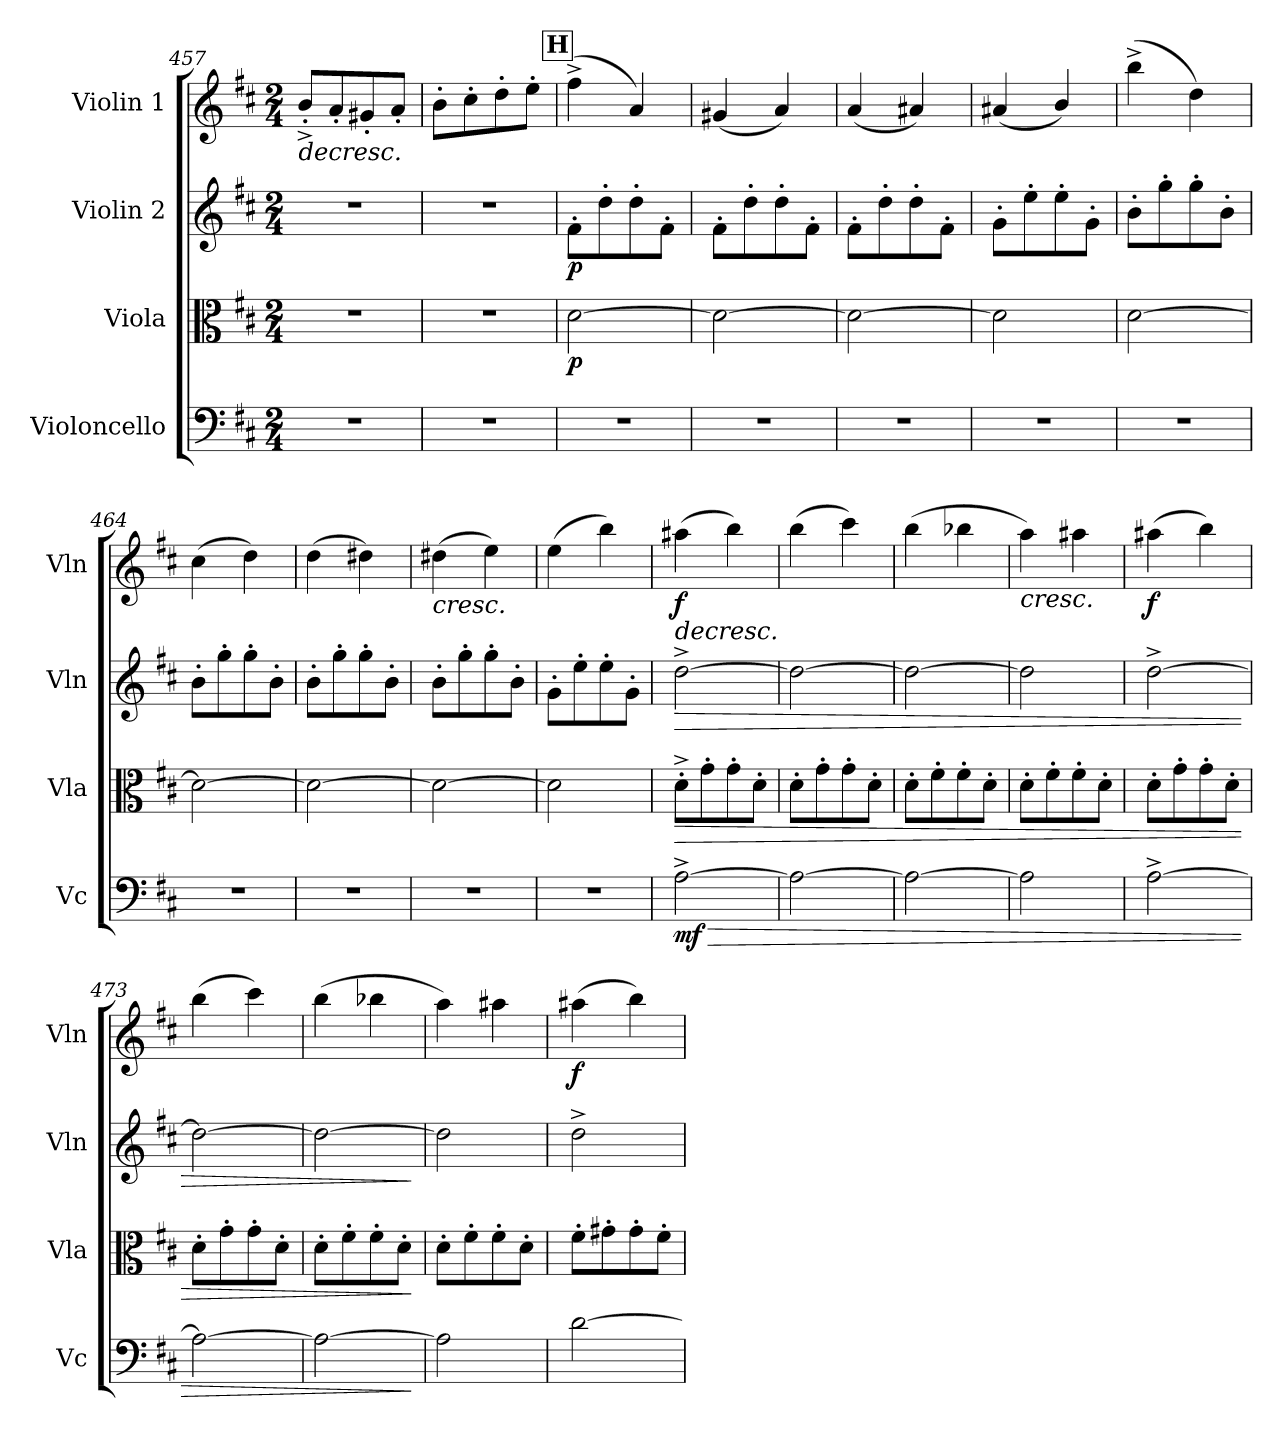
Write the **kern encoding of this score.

**kern	**dynam	**kern	**dynam	**kern	**dynam	**kern	**dynam
*part4	*part4	*part3	*part3	*part2	*part2	*part1	*part1
*staff4	*staff4	*staff3	*staff3	*staff2	*staff2	*staff1	*staff1
*I"Violoncello	*	*I"Viola	*	*I"Violin 2	*	*I"Violin 1	*
*I'Vc	*	*I'Vla	*	*I'Vln	*	*I'Vln	*
*clefF4	*	*clefC3	*	*clefG2	*	*clefG2	*
*k[f#c#]	*	*k[f#c#]	*	*k[f#c#]	*	*k[f#c#]	*
*M2/4	*	*M2/4	*	*M2/4	*	*M2/4	*
=457	=457	=457	=457	=457	=457	=457	=457
!	!	!	!	!	!	!	!LO:HP:b
2r	.	2r	.	2r	.	8b'^>/L	>
.	.	.	.	.	.	8a'/	.
.	.	.	.	.	.	8g#X'/	.
.	.	.	.	.	.	8a'/J	.
=458	=458	=458	=458	=458	=458	=458	=458
2r	.	2r	.	2r	.	8b'\L	.
.	.	.	.	.	.	8cc#'\	.
.	.	.	.	.	.	8dd'\	.
.	.	.	.	.	.	8ee'\J	.
!!LO:REH:place=s1:a:B:cj:fs=14:t=H
=459	=459	=459	=459	=459	=459	=459	=459
!	!	!	!LO:DY:b	!	!LO:DY:b	!	!LO:DY:b
!	!	!	!	!	!	!	!LO:DY:n=1:b
2r	.	[2d\	p	8f#'>\L	p	(4ff#^\	p other-dynamics
.	.	.	.	8dd'>\	.	.	.
.	.	.	.	8dd'>\	.	4a/)	.
.	.	.	.	8f#'>\J	.	.	.
=460	=460	=460	=460	=460	=460	=460	=460
2r	.	2d\_	.	8f#'>\L	.	(4g#X/	.
.	.	.	.	8dd'>\	.	.	.
.	.	.	.	8dd'>\	.	4a/)	.
.	.	.	.	8f#'>\J	.	.	.
=461	=461	=461	=461	=461	=461	=461	=461
2r	.	2d\_	.	8f#'>\L	.	(4a/	.
.	.	.	.	8dd'>\	.	.	.
.	.	.	.	8dd'>\	.	4a#X/)	.
.	.	.	.	8f#'>\J	.	.	.
=462	=462	=462	=462	=462	=462	=462	=462
2r	.	2d\]	.	8g'\L	.	(4a#X/	.
.	.	.	.	8ee'\	.	.	.
.	.	.	.	8ee'\	.	4b/)	.
.	.	.	.	8g'\J	.	.	.
=463	=463	=463	=463	=463	=463	=463	=463
2r	.	[2d\	.	8b'\L	.	(4bb^\	.
.	.	.	.	8gg'\	.	.	.
.	.	.	.	8gg'\	.	4dd\)	.
.	.	.	.	8b'\J	.	.	.
!!LO:LB:g=z
=464	=464	=464	=464	=464	=464	=464	=464
2r	.	2d\_	.	8b'\L	.	(4cc#\	.
.	.	.	.	8gg'\	.	.	.
.	.	.	.	8gg'\	.	4dd\)	.
.	.	.	.	8b'\J	.	.	.
!!LO:LB:g=z
=465	=465	=465	=465	=465	=465	=465	=465
2r	.	2d\_	.	8b'\L	.	(4dd\	.
.	.	.	.	8gg'\	.	.	.
.	.	.	.	8gg'\	.	4dd#X\)	.
.	.	.	.	8b'\J	.	.	.
=466	=466	=466	=466	=466	=466	=466	=466
!	!	!	!	!	!	!	!LO:HP:b
2r	.	2d\_	.	8b'\L	.	(4dd#X\	<
.	.	.	.	8gg'\	.	.	.
.	.	.	.	8gg'\	.	4ee\)	.
.	.	.	.	8b'\J	.	.	.
=467	=467	=467	=467	=467	=467	=467	=467
2r	.	2d\]	.	8g'\L	.	(4ee\	.
.	.	.	.	8ee'\	.	.	.
.	.	.	.	8ee'\	.	4bb\)	.
.	.	.	.	8g'\J	.	.	.
.	.	.	.	.	.	.	]
=468	=468	=468	=468	=468	=468	=468	=468
!	!LO:HP:b	!	!LO:HP:b	!	!LO:HP:b	!	!LO:HP:b
!	!LO:DY:n=1:b	!	!	!	!	!	!LO:DY:n=1:b
[2A^\	> mf	8d'^\L	>	[2dd^\	>	(4aa#X\	> f
.	.	8g'\	.	.	.	.	.
.	.	8g'\	.	.	.	4bb\)	.
.	.	8d'\J	.	.	.	.	.
=469	=469	=469	=469	=469	=469	=469	=469
2A\_	.	8d'\L	.	2dd\_	.	(4bb\	.
.	.	8g'\	.	.	.	.	.
.	.	8g'\	.	.	.	4ccc#\)	.
.	.	8d'\J	.	.	.	.	.
=470	=470	=470	=470	=470	=470	=470	=470
2A\_	.	8d'\L	.	2dd\_	.	(4bb\	.
.	.	8f#'\	.	.	.	.	.
.	.	8f#'\	.	.	.	4bb-X\	.
.	.	8d'\J	.	.	.	.	.
.	.	.	.	.	.	.	[
=471	=471	=471	=471	=471	=471	=471	=471
!	!	!	!	!	!	!	!LO:HP:b
2A\]	.	8d'\L	.	2dd\]	.	4aa\)	<
.	.	8f#'\	.	.	.	.	.
.	.	8f#'\	.	.	.	4aa#X\	.
.	.	8d'\J	.	.	.	.	.
.	.	.	.	.	.	.	]
=472	=472	=472	=472	=472	=472	=472	=472
!	!	!	!	!	!	!	!LO:DY:b
[2A^\	.	8d'\L	.	[2dd^\	.	(4aa#X\	f
.	.	8g'\	.	.	.	.	.
.	.	8g'\	.	.	.	4bb\)	.
.	.	8d'\J	.	.	.	.	.
=473	=473	=473	=473	=473	=473	=473	=473
2A\_	.	8d'\L	.	2dd\_	.	(4bb\	.
.	.	8g'\	.	.	.	.	.
.	.	8g'\	.	.	.	4ccc#\)	.
.	.	8d'\J	.	.	.	.	.
!!LO:PB:g=z
=474	=474	=474	=474	=474	=474	=474	=474
2A\_	.	8d'\L	.	2dd\_	.	(4bb\	.
.	.	8f#'\	.	.	.	.	.
.	.	8f#'\	.	.	.	4bb-X\	.
.	.	8d'\J	.	.	.	.	.
.	]	.	]	.	]	.	[
=475	=475	=475	=475	=475	=475	=475	=475
2A\]	.	8d'\L	.	2dd\]	.	4aa\)	.
.	.	8f#'\	.	.	.	.	.
.	.	8f#'\	.	.	.	4aa#X\	.
.	.	8d'\J	.	.	.	.	.
=476	=476	=476	=476	=476	=476	=476	=476
!	!	!	!	!	!	!	!LO:DY:b
[2d\	.	8f#'\L	.	2dd^\	.	(4aa#X\	f
.	.	8g#X'\	.	.	.	.	.
.	.	8g#'\	.	.	.	4bb\)	.
.	.	8f#'\J	.	.	.	.	.
=	=	=	=	=	=	=	=
*-	*-	*-	*-	*-	*-	*-	*-
